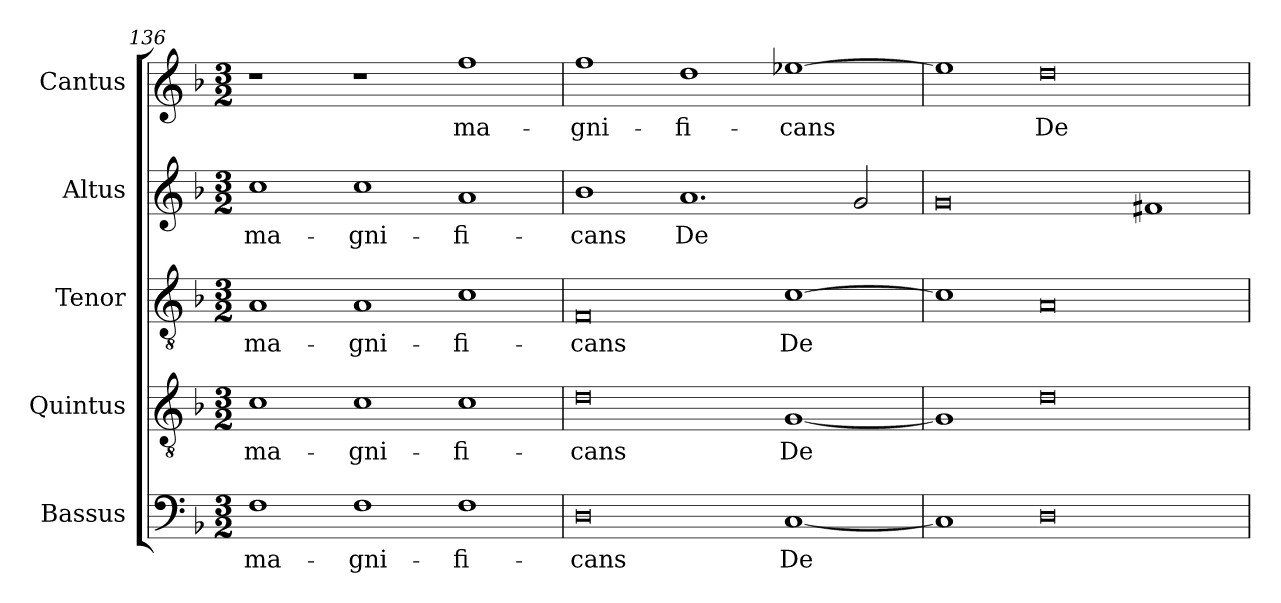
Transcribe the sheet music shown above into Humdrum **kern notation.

**kern	**text	**kern	**text	**kern	**text	**kern	**text	**kern	**text
*part5	*part5	*part4	*part4	*part3	*part3	*part2	*part2	*part1	*part1
*staff5	*staff5	*staff4	*staff4	*staff3	*staff3	*staff2	*staff2	*staff1	*staff1
*I"Bassus	*	*I"Quintus	*	*I"Tenor	*	*I"Altus	*	*I"Cantus	*
*clefF4	*	*clefGv2	*	*clefGv2	*	*clefG2	*	*clefG2	*
*k[b-]	*	*k[b-]	*	*k[b-]	*	*k[b-]	*	*k[b-]	*
*F:	*	*F:	*	*F:	*	*F:	*	*F:	*
*M3/2	*	*M3/2	*	*M3/2	*	*M3/2	*	*M3/2	*
=136	=136	=136	=136	=136	=136	=136	=136	=136	=136
!	!LO:LY:b:cj	!	!LO:LY:b:cj	!	!LO:LY:b:cj	!	!LO:LY:b:cj	!	!
1F	ma-	1c	ma-	1A	ma-	1cc	ma-	1r	.
!	!LO:LY:b:cj	!	!LO:LY:b:cj	!	!LO:LY:b:cj	!	!LO:LY:b:cj	!	!
1F	-gni-	1c	-gni-	1A	-gni-	1cc	-gni-	1r	.
!	!LO:LY:b:cj	!	!LO:LY:b:cj	!	!LO:LY:b:cj	!	!LO:LY:b:cj	!	!LO:LY:b:cj
1F	-fi-	1c	-fi-	1c	-fi-	1a	-fi-	1ff	ma-
=137	=137	=137	=137	=137	=137	=137	=137	=137	=137
!	!LO:LY:b:cj	!	!LO:LY:b:cj	!	!LO:LY:b:cj	!	!LO:LY:b:cj	!	!LO:LY:b:cj
0D	-cans	0d	-cans	0F	-cans	1b-	-cans	1ff	-gni-
!	!	!	!	!	!	!	!LO:LY:b:cj	!	!LO:LY:b:cj
.	.	.	.	.	.	1.a	De-	1dd	-fi-
!	!LO:LY:b:cj	!	!LO:LY:b:cj	!	!LO:LY:b:cj	!	!	!	!LO:LY:b:cj
[<1C	De-	[<1G	De-	[>1c	De-	.	.	[>1ee-X	-cans
!	!	!	!	!	!	!	!LO:LY:b:cj	!	!
.	.	.	.	.	.	2g/	--	.	.
=138	=138	=138	=138	=138	=138	=138	=138	=138	=138
!	!LO:LY:b:cj	!	!LO:LY:b:cj	!	!LO:LY:b:cj	!	!LO:LY:b:cj	!	!LO:LY:b:cj
1C]	--	1G]	--	1c]	--	0g	--	1ee-]	.
!	!LO:LY:b:cj	!	!LO:LY:b:cj	!	!LO:LY:b:cj	!	!	!	!LO:LY:b:cj
0D	--	0d	--	0A	--	.	.	0dd	De-
!	!	!	!	!	!	!	!LO:LY:b:cj	!	!
.	.	.	.	.	.	1f#	--	.	.
=	=	=	=	=	=	=	=	=	=
*-	*-	*-	*-	*-	*-	*-	*-	*-	*-
